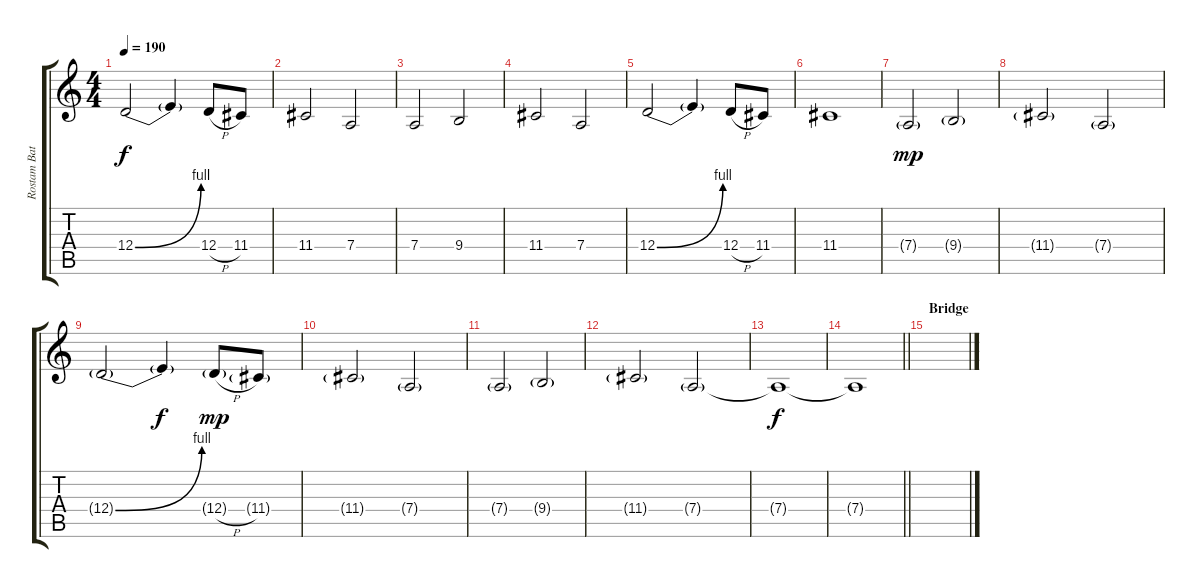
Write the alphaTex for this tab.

\track ("Rostam Batmanglij  - Keyboard" "Rostam Bat") {instrument whistle}
\staff {score tabs}
\tuning (E4 B3 G3 D3 A2 E2) {hide}
\ts (4 4)
\tempo 190
\clef g2
\ks c
12.4{be (bend 0 0 60 4)}.2{dy f} 12.4{t}.4 12.4{h}.8 11.4.8 |
11.4.2 7.4.2 |
7.4.2 9.4.2 |
11.4.2 7.4.2 |
12.4{be (bend 0 0 60 4)}.2 12.4{t}.4 12.4{h}.8 11.4.8 |
11.4.1 |
7.4{g}.2{dy mp} 9.4{g}.2 |
11.4{g}.2 7.4{g}.2 |
12.4{be (bend 0 0 60 4) g}.2 12.4{t}.4{dy f} 12.4{h g}.8{dy mp} 11.4{g}.8 |
11.4{g}.2 7.4{g}.2 |
7.4{g}.2 9.4{g}.2 |
11.4{g}.2 7.4{g}.2 |
7.4{t}.1{dy f} |
\barLineRight lightlight
7.4{t}.1 |
\section ("" "Bridge")
